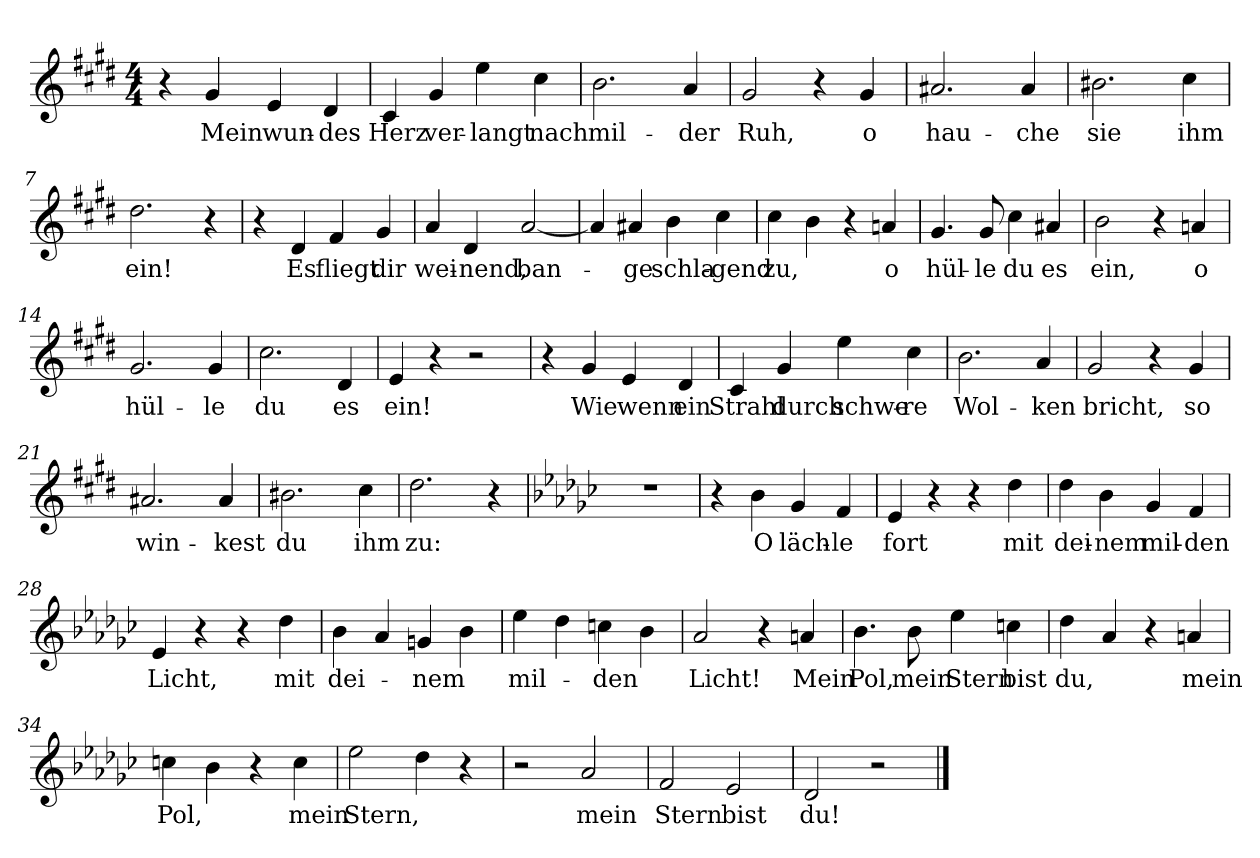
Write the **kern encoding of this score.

**kern	**text
*part1	*part1
*staff1	*staff1
*clefG2	*
*k[f#c#g#d#]	*
*M4/4	*
=1	=1
4r	.
!	!LO:LY:b
4g#/	Mein
!	!LO:LY:b
4e/	wun-
!	!LO:LY:b
4d#/	-des
=2	=2
!	!LO:LY:b
4c#/	Herz
!	!LO:LY:b
4g#/	ver-
!	!LO:LY:b
4ee\	-langt
!	!LO:LY:b
4cc#\	nach
=3	=3
!	!LO:LY:b
2.b\	mil-
!	!LO:LY:b
4a/	-der
=4	=4
!	!LO:LY:b
2g#/	Ruh,
4r	.
!	!LO:LY:b
4g#/	o
=5	=5
!	!LO:LY:b
2.a#X/	hau-
!	!LO:LY:b
4a#/	-che
=6	=6
!	!LO:LY:b
2.b#X\	sie
!	!LO:LY:b
4cc#\	ihm
=7	=7
!	!LO:LY:b
2.dd#\	ein!
4r	.
=8	=8
4r	.
!	!LO:LY:b
4d#/	Es
!	!LO:LY:b
4f#/	fliegt
!	!LO:LY:b
4g#/	dir
!!LO:LB:g=z
=9	=9
!	!LO:LY:b
4a/	wei-
!	!LO:LY:b
4d#/	-nend,
!	!LO:LY:b
[2a/	ban-
=10	=10
4a/]	.
!	!LO:LY:b
4a#X/	-ge
!	!LO:LY:b
4b\	schla-
!	!LO:LY:b
4cc#\	-gend
=11	=11
!	!LO:LY:b
4cc#\	zu,
4b\	.
4r	.
!	!LO:LY:b
4an/	o
=12	=12
!	!LO:LY:b
4.g#/	hül-
!	!LO:LY:b
8g#/	-le
!	!LO:LY:b
4cc#\	du
!	!LO:LY:b
4a#X/	es
=13	=13
!	!LO:LY:b
2b\	ein,
4r	.
!	!LO:LY:b
4an/	o
=14	=14
!	!LO:LY:b
2.g#/	hül-
!	!LO:LY:b
4g#/	-le
=15	=15
!	!LO:LY:b
2.cc#\	du
!	!LO:LY:b
4d#/	es
=16	=16
!	!LO:LY:b
4e/	ein!
4r	.
2r	.
=17	=17
4r	.
!	!LO:LY:b
4g#/	Wie
!	!LO:LY:b
4e/	wenn
!	!LO:LY:b
4d#/	ein
!!LO:LB:g=z
=18	=18
!	!LO:LY:b
4c#/	Strahl
!	!LO:LY:b
4g#/	durch
!	!LO:LY:b
4ee\	schwe-
!	!LO:LY:b
4cc#\	-re
=19	=19
!	!LO:LY:b
2.b\	Wol-
!	!LO:LY:b
4a/	-ken
=20	=20
!	!LO:LY:b
2g#/	bricht,
4r	.
!	!LO:LY:b
4g#/	so
=21	=21
!	!LO:LY:b
2.a#X/	win-
!	!LO:LY:b
4a#/	-kest
=22	=22
!	!LO:LY:b
2.b#X\	du
!	!LO:LY:b
4cc#\	ihm
=23	=23
!	!LO:LY:b
2.dd#\	zu:
4r	.
=24	=24
*k[b-e-a-d-g-c-]	*
1r	.
=25	=25
4r	.
!	!LO:LY:b
4b-\	O
!	!LO:LY:b
4g-/	läch-
!	!LO:LY:b
4f/	-le
=26	=26
!	!LO:LY:b
4e-/	fort
4r	.
4r	.
!	!LO:LY:b
4dd-\	mit
!!LO:LB:g=z
=27	=27
!	!LO:LY:b
4dd-\	dei-
!	!LO:LY:b
4b-\	-nem
!	!LO:LY:b
4g-/	mil-
!	!LO:LY:b
4f/	-den
=28	=28
!	!LO:LY:b
4e-/	Licht,
4r	.
4r	.
!	!LO:LY:b
4dd-\	mit
=29	=29
!	!LO:LY:b
4b-\	dei-
4a-/	.
!	!LO:LY:b
4gn/	-nem
4b-\	.
=30	=30
!	!LO:LY:b
4ee-\	mil-
4dd-\	.
!	!LO:LY:b
4ccn\	-den
4b-\	.
=31	=31
!	!LO:LY:b
2a-/	Licht!
4r	.
!	!LO:LY:b
4an/	Mein
=32	=32
!	!LO:LY:b
4.b-\	Pol,
!	!LO:LY:b
8b-\	mein
!	!LO:LY:b
4ee-\	Stern
!	!LO:LY:b
4ccn\	bist
=33	=33
!	!LO:LY:b
4dd-\	du,
4a-/	.
4r	.
!	!LO:LY:b
4an/	mein
=34	=34
!	!LO:LY:b
4ccn\	Pol,
4b-\	.
4r	.
!	!LO:LY:b
4cc\	mein
!!LO:LB:g=z
=35	=35
!	!LO:LY:b
2ee-\	Stern,
4dd-\	.
4r	.
=36	=36
2r	.
!	!LO:LY:b
2a-/	mein
=37	=37
!	!LO:LY:b
2f/	Stern
!	!LO:LY:b
2e-/	bist
=38	=38
!	!LO:LY:b
2d-/	du!
2r	.
==	==
*-	*-
